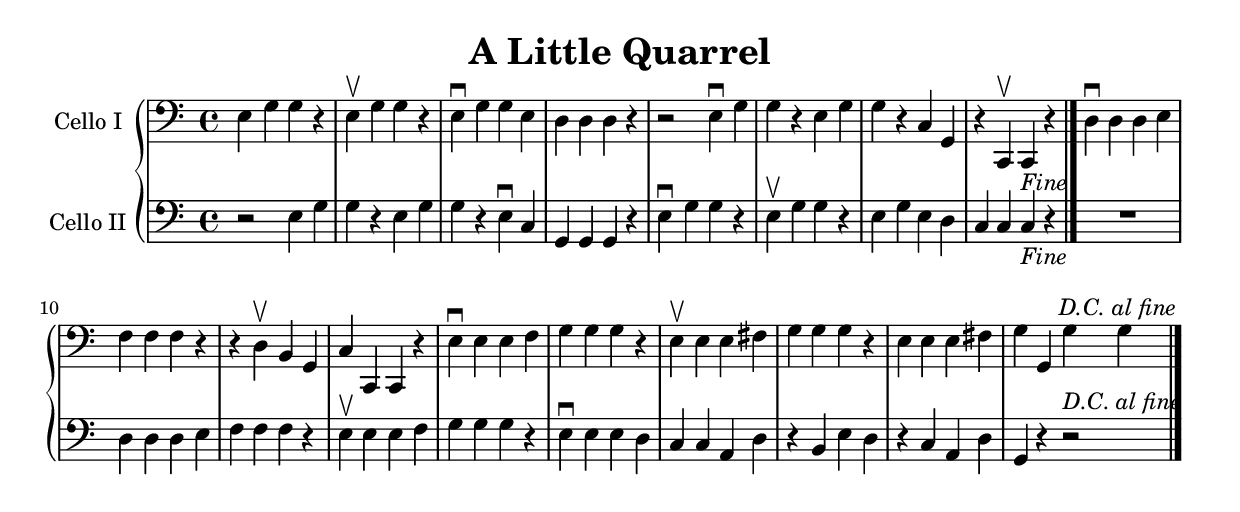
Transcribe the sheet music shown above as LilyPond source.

\version "2.17.30"
\language "english"

\header {
  title = "A Little Quarrel"
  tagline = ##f
}

global = {
  \key c \major
  \time 4/4
  \tempo 4=84
}

celloI = \relative c {
  
  e4 g g r e\upbow g g r e\downbow g g e d d d r |
  r2 e4\downbow g g r e g g r c, g r c,\upbow c_\markup { \italic "Fine" } r \bar "|."
  d'4\downbow d d e f f f r r d\upbow b g c c, c r |
  e'4\downbow e e f g g g r e\upbow e e fs g g g r |
  e e e fs g g, g' g^\markup { \italic \center-align "D.C. al fine" }
  \bar "|."
}

celloII = \relative c {
  r2 e4 g g r e g g r e\downbow c g g g r e'\downbow g g r e\upbow g g r |
  e g e d c c c_\markup { \italic "Fine" } r4 \bar "|."
  R1 d4 d d e f f f r e\upbow e e f g g g r |
  e4\downbow e e d c c a d r b e d r c a d g, r4 r2^\markup { \italic "D.C. al fine" }  \bar "|."
}

celloIPart = \new Staff \with {
  instrumentName = "Cello I"
  midiInstrument = "cello"
} { \clef bass \celloI }

celloIIPart = \new Staff \with {
  instrumentName = "Cello II"
  midiInstrument = "cello"
} { \clef bass \celloII }

\score {
  \new GrandStaff
  
  <<
    \celloIPart
    \celloIIPart
  >>
  
  \layout {
    \override BreathingSign #'text = \markup { \musicglyph #"scripts.caesura.straight" }
  \set Score.markFormatter = #format-mark-circle-barnumbers
  #(layout-set-staff-size 20)
  \context {
    \Staff
    \override VerticalAxisGroup #'default-staff-staff-spacing
    #'basic-distance = #12
  }
}
\midi { }
}